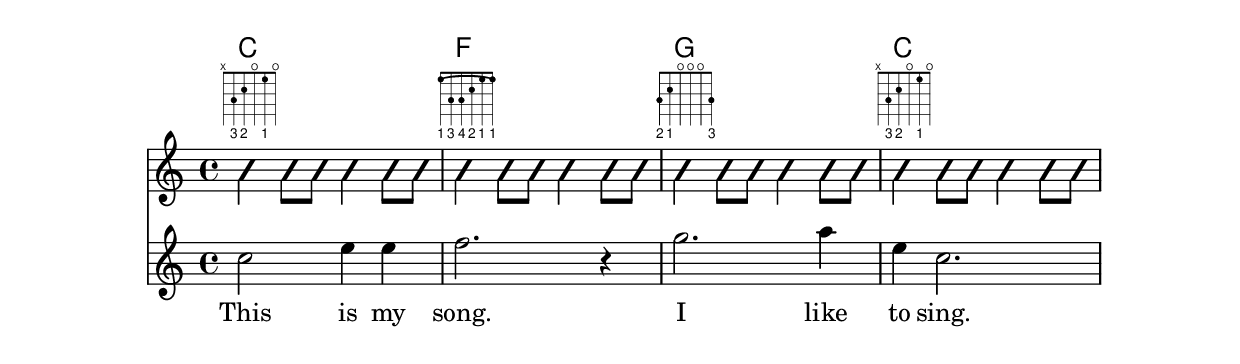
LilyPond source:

%% Do not edit this file; it is automatically
%% generated from LSR http://lsr.dsi.unimi.it
%% This file is in the public domain.
\version "2.13.10"

\header {
  lsrtags = "rhythms, fretted-strings"

%% Translation of GIT committish: 4385ed4cc738e164a95798862580b4b86703356f
  texidoces = "
Para la música de guitarra, es posible mostrar los ritmos de rasgueo,
además de las notas de la melodía, acordes y diagramas de posiciones.

"
  doctitlees = "Ritmos rasgueados de guitarra"

%% Translation of GIT committish: d96023d8792c8af202c7cb8508010c0d3648899d
  texidocde = "
In Guitarrennotation kann neben Melodie, Akkordbezeichnungen und
Bunddiagrammen auch der Schlagrhythmus angegeben werden.

"
  doctitlede = "Schlagrhythmus für Guitarren"


%% Translation of GIT committish: fa7695ea860d7ab2db86581dd5f8bc4f413f6705
  texidocfr = "
En matière de notation pour guitare, il arrive que soient indiqués les
@qq{coups de gratte} en plus de la mélodie, grilles d'accords et
diagrammes de tablature.

"
  doctitlefr = "Rythmique et guitare"

  texidoc = "
For guitar music, it is possible to show strum rhythms, along with
melody notes, chord names and fret diagrams.

"
  doctitle = "Guitar strum rhythms"
} % begin verbatim

\include "predefined-guitar-fretboards.ly"
<<
  \new ChordNames {
    \chordmode {
      c1 | f | g | c
    }
  }
  \new FretBoards {
    \chordmode {
      c1 | f | g | c
    }
  }
  \new Voice \with {
    \consists "Pitch_squash_engraver"
  } {
    \relative c'' {
      \improvisationOn
      c4 c8 c c4 c8 c
      f4 f8 f f4 f8 f
      g4 g8 g g4 g8 g
      c4 c8 c c4 c8 c
    }
  }
  \new Voice = "melody" {
    \relative c'' {
      c2 e4 e4
      f2. r4
      g2. a4
      e4 c2.
    }
  }
  \new Lyrics {
    \lyricsto "melody" {
      This is my song.
      I like to sing.
    }
  }
>>

